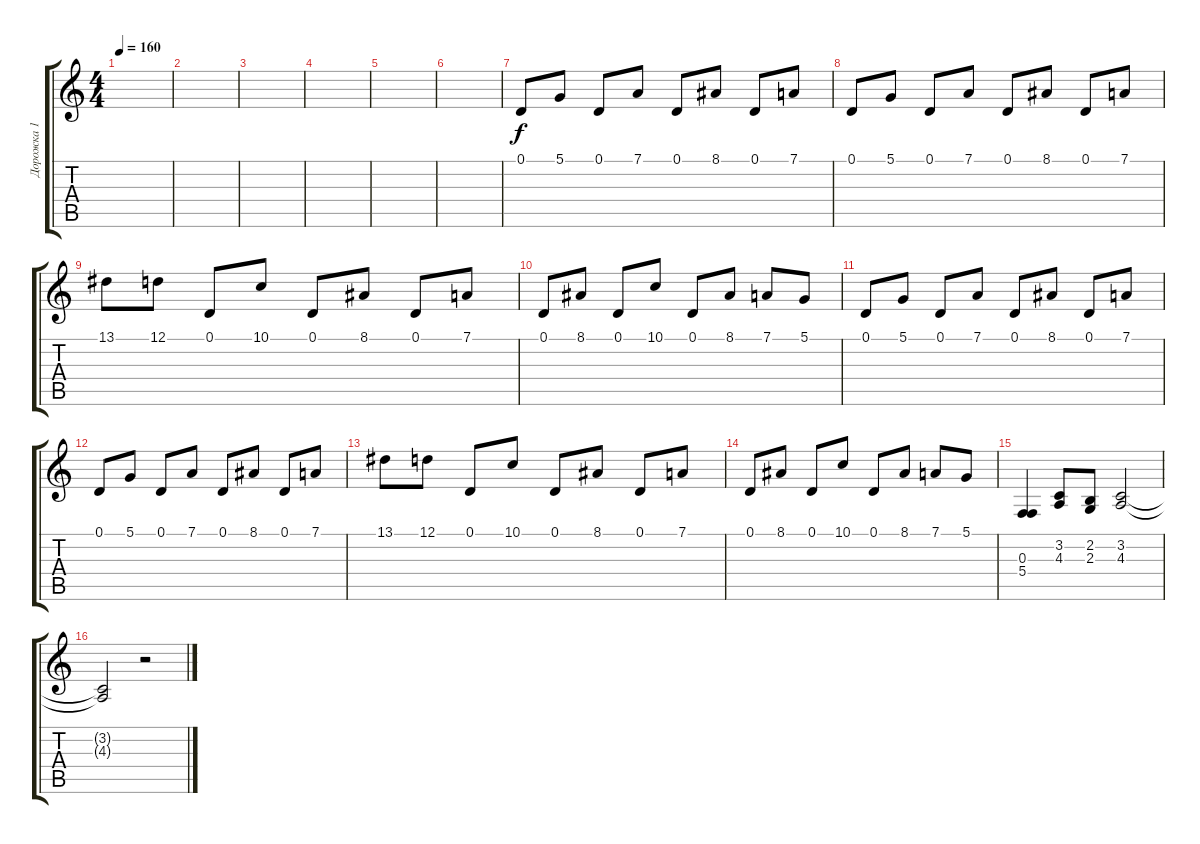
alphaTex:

\track ("Дорожка 1" "Дорожка 1") {instrument churchorgan}
\staff {score tabs}
\tuning (D4 A3 F3 C3 G2 D2) {hide}
\ts (4 4)
\tempo 160
\clef g2
\ks c
|
|
|
|
|
|
0.1.8 5.1.8 0.1.8 7.1.8 0.1.8 8.1.8 0.1.8 7.1.8 |
0.1.8 5.1.8 0.1.8 7.1.8 0.1.8 8.1.8 0.1.8 7.1.8 |
13.1.8 12.1.8 0.1.8 10.1.8 0.1.8 8.1.8 0.1.8 7.1.8 |
0.1.8 8.1.8 0.1.8 10.1.8 0.1.8 8.1.8 7.1.8 5.1.8 |
0.1.8 5.1.8 0.1.8 7.1.8 0.1.8 8.1.8 0.1.8 7.1.8 |
0.1.8 5.1.8 0.1.8 7.1.8 0.1.8 8.1.8 0.1.8 7.1.8 |
13.1.8 12.1.8 0.1.8 10.1.8 0.1.8 8.1.8 0.1.8 7.1.8 |
0.1.8 8.1.8 0.1.8 10.1.8 0.1.8 8.1.8 7.1.8 5.1.8 |
(0.3 5.4).4 (3.2 4.3).8 (2.2 2.3).8 (3.2 4.3).2 |
(3.2{t} 4.3{t}).2 r.2
